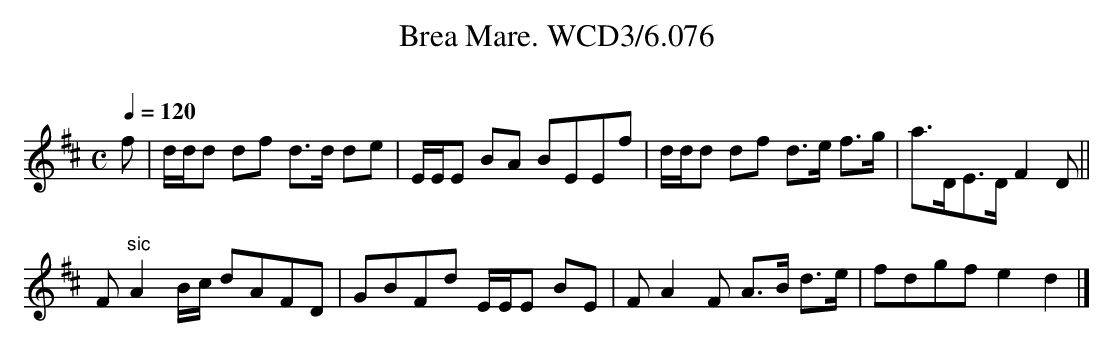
X:1
T:Brea Mare. WCD3/6.076
O:
M:C
L:1/8
Q:1/4=120
K:D
f|d/d/d df d>d de|E/E/E BA BEEf|d/d/d df d>e f>g|a>DE>D F2 D||
F "sic"A2 B/c/ dAFD|GBFd E/E/E BE|F A2 F A>B d>e|fdgf e2 d2|]
